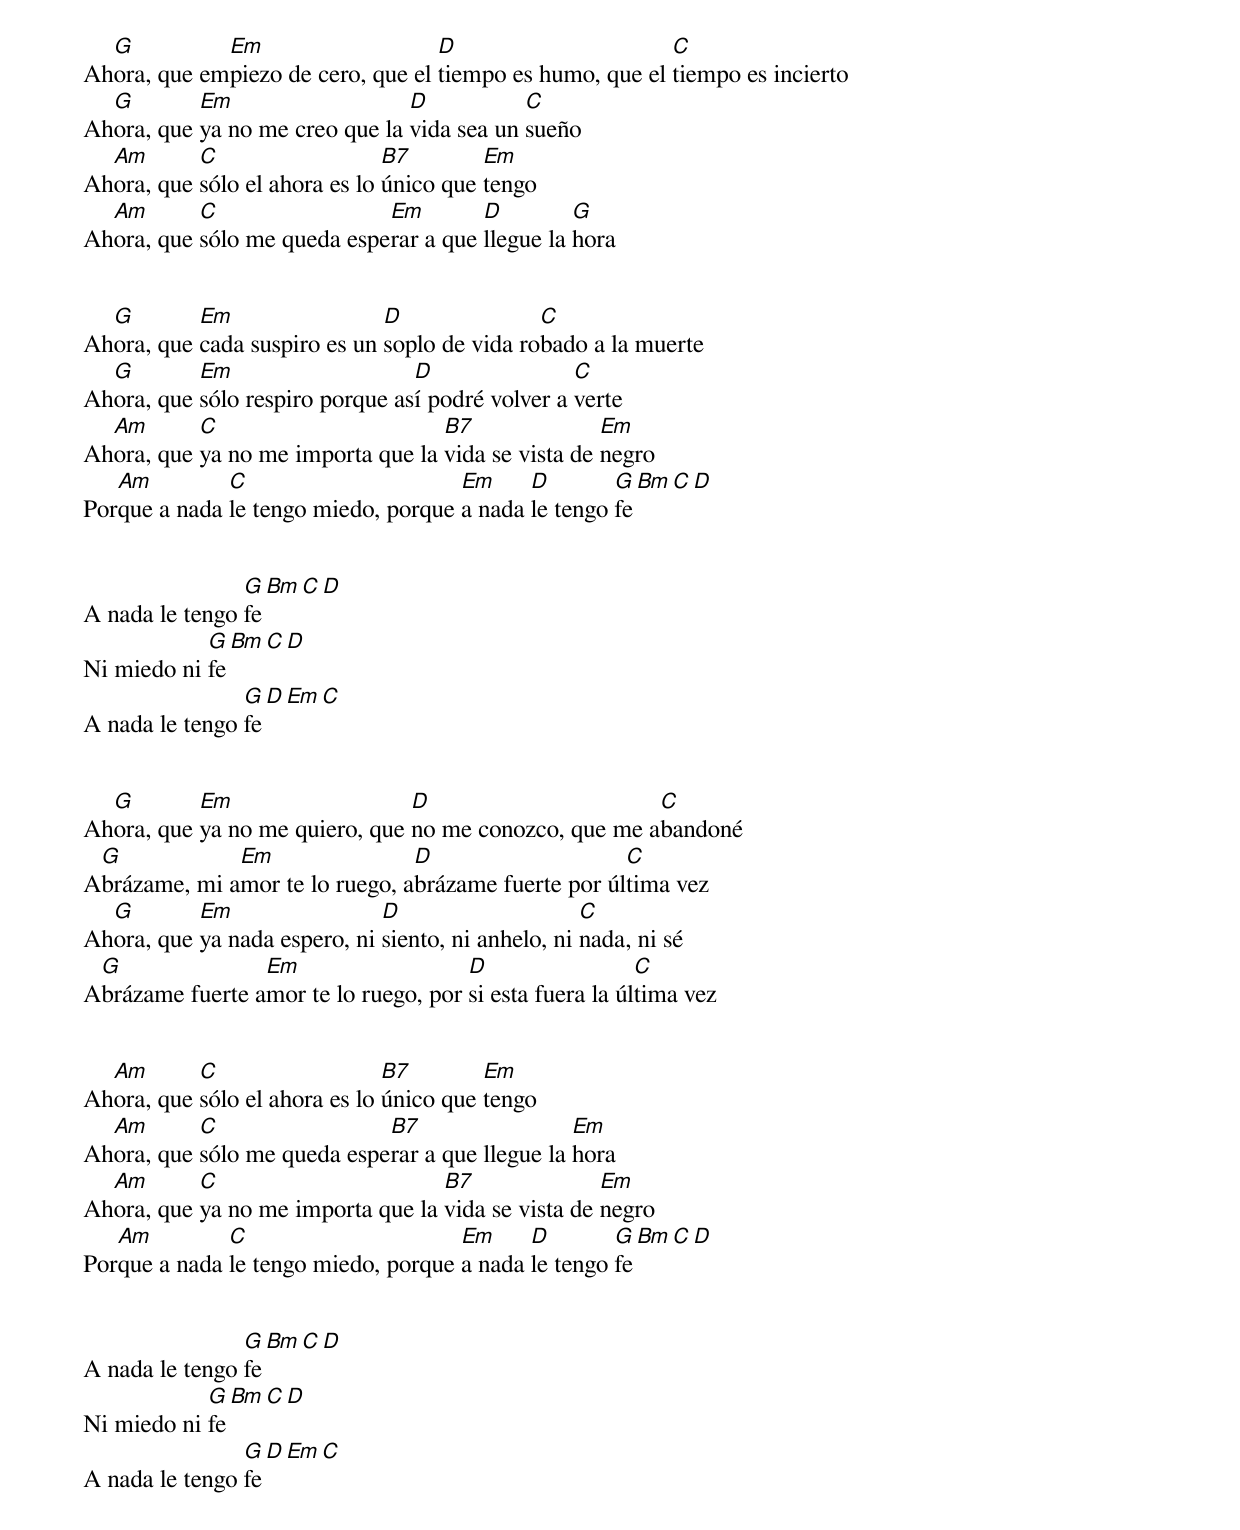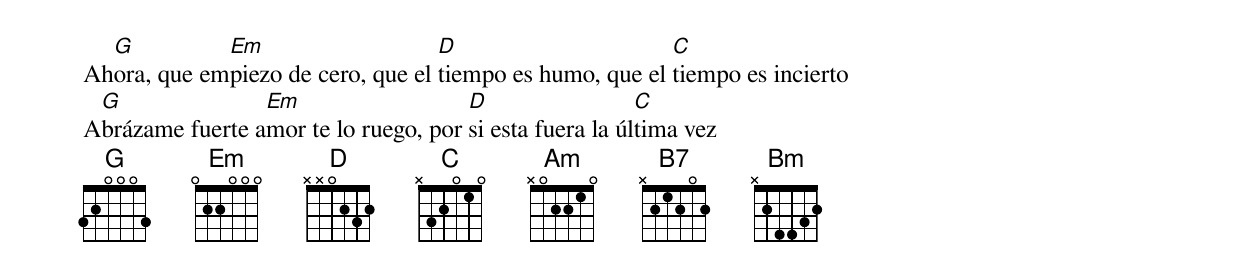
  G          Em                    D                      C
Ahora, que empiezo de cero, que el tiempo es humo, que el tiempo es incierto
  G        Em                   D           C
Ahora, que ya no me creo que la vida sea un sueño
  Am       C                   B7        Em
Ahora, que sólo el ahora es lo único que tengo
  Am       C                 Em        D         G
Ahora, que sólo me queda esperar a que llegue la hora


  G        Em                 D               C
Ahora, que cada suspiro es un soplo de vida robado a la muerte
  G        Em                    D                C
Ahora, que sólo respiro porque así podré volver a verte
  Am       C                       B7               Em
Ahora, que ya no me importa que la vida se vista de negro
   Am         C                      Em     D        G   Bm  C   D
Porque a nada le tengo miedo, porque a nada le tengo fe


                G   Bm   C    D
A nada le tengo fe
            G   Bm   C   D
Ni miedo ni fe
                G   D   Em   C
A nada le tengo fe


  G        Em                   D                      C
Ahora, que ya no me quiero, que no me conozco, que me abandoné
 G            Em                D                    C
Abrázame, mi amor te lo ruego, abrázame fuerte por última vez
  G        Em                 D                     C
Ahora, que ya nada espero, ni siento, ni anhelo, ni nada, ni sé
 G               Em                   D                  C
Abrázame fuerte amor te lo ruego, por si esta fuera la última vez


  Am       C                   B7        Em
Ahora, que sólo el ahora es lo único que tengo
  Am       C                 B7                  Em
Ahora, que sólo me queda esperar a que llegue la hora
  Am       C                       B7               Em
Ahora, que ya no me importa que la vida se vista de negro
   Am         C                      Em     D        G   Bm  C   D
Porque a nada le tengo miedo, porque a nada le tengo fe


                G   Bm   C    D
A nada le tengo fe
            G   Bm   C   D
Ni miedo ni fe
                G   D   Em   C
A nada le tengo fe


  G          Em                    D                      C
Ahora, que empiezo de cero, que el tiempo es humo, que el tiempo es incierto
 G               Em                   D                  C
Abrázame fuerte amor te lo ruego, por si esta fuera la última vez
